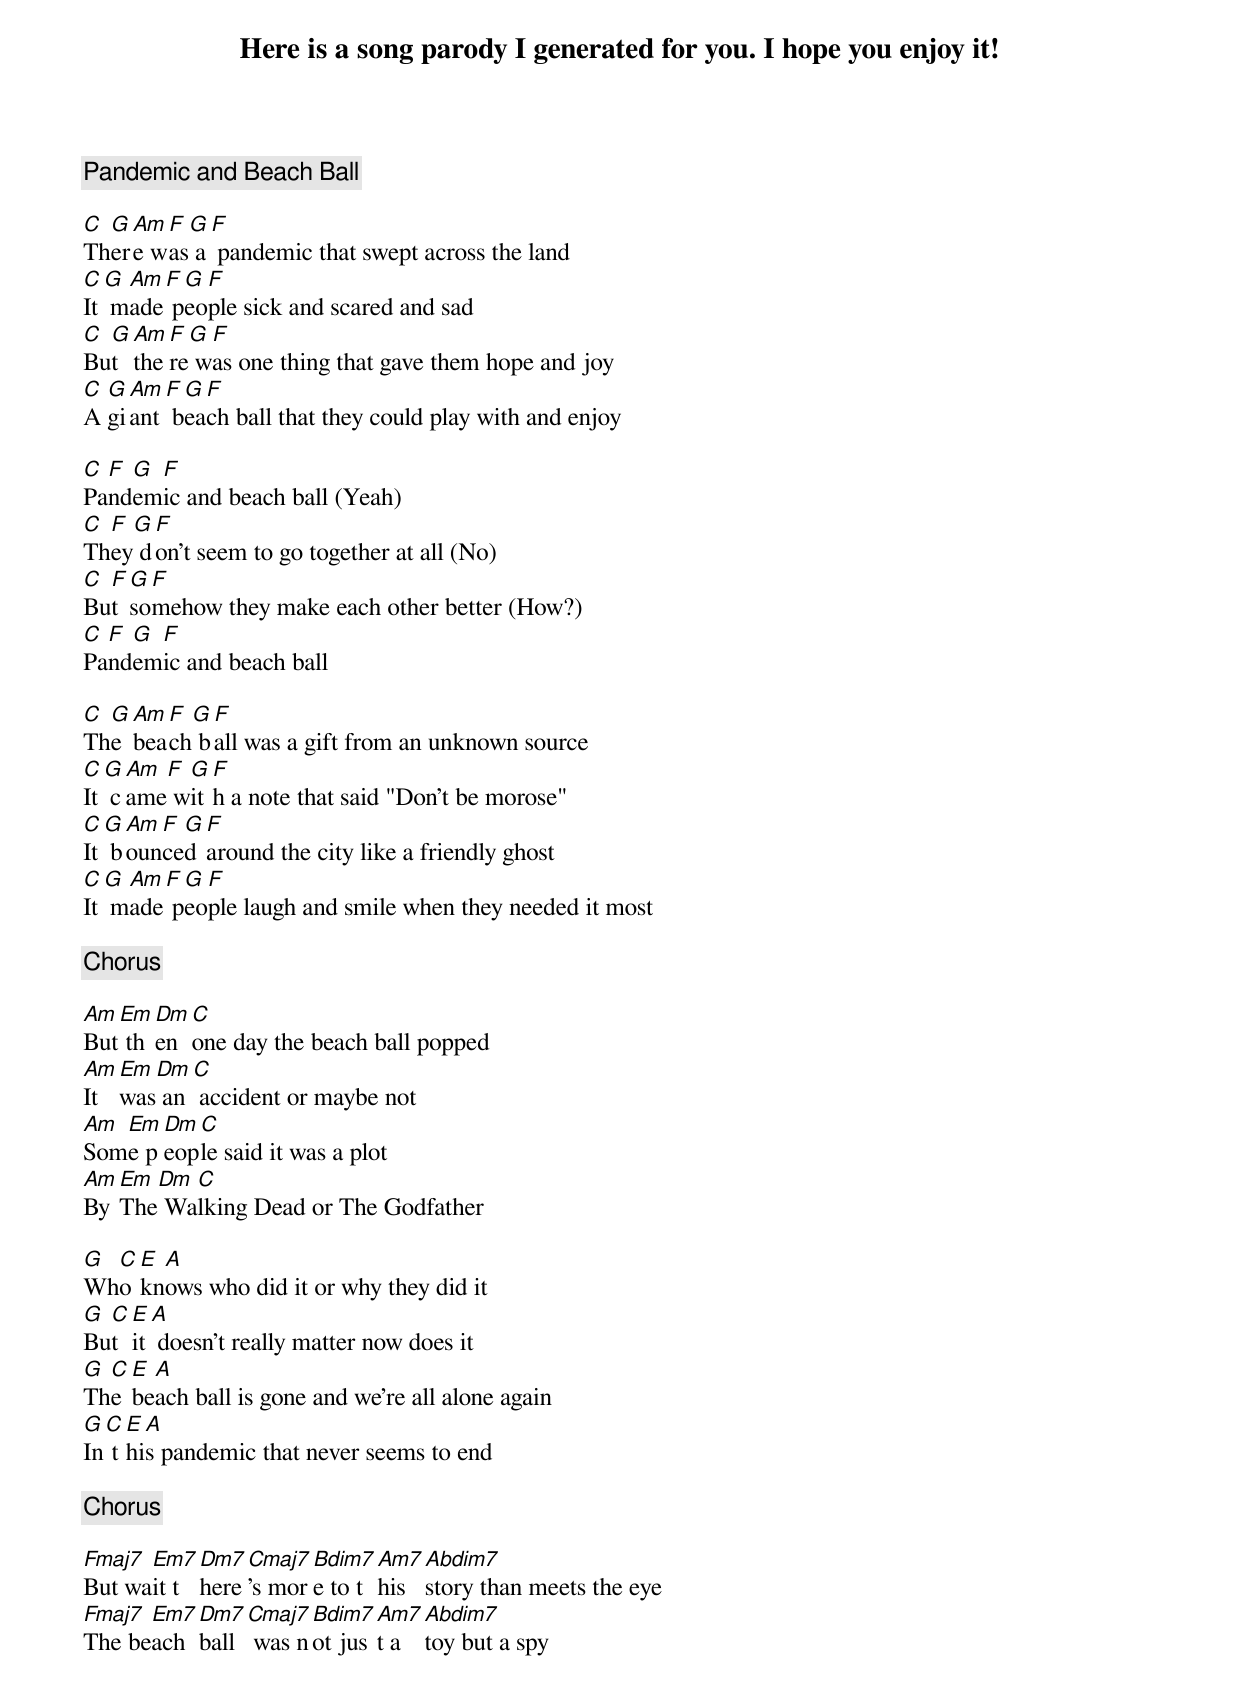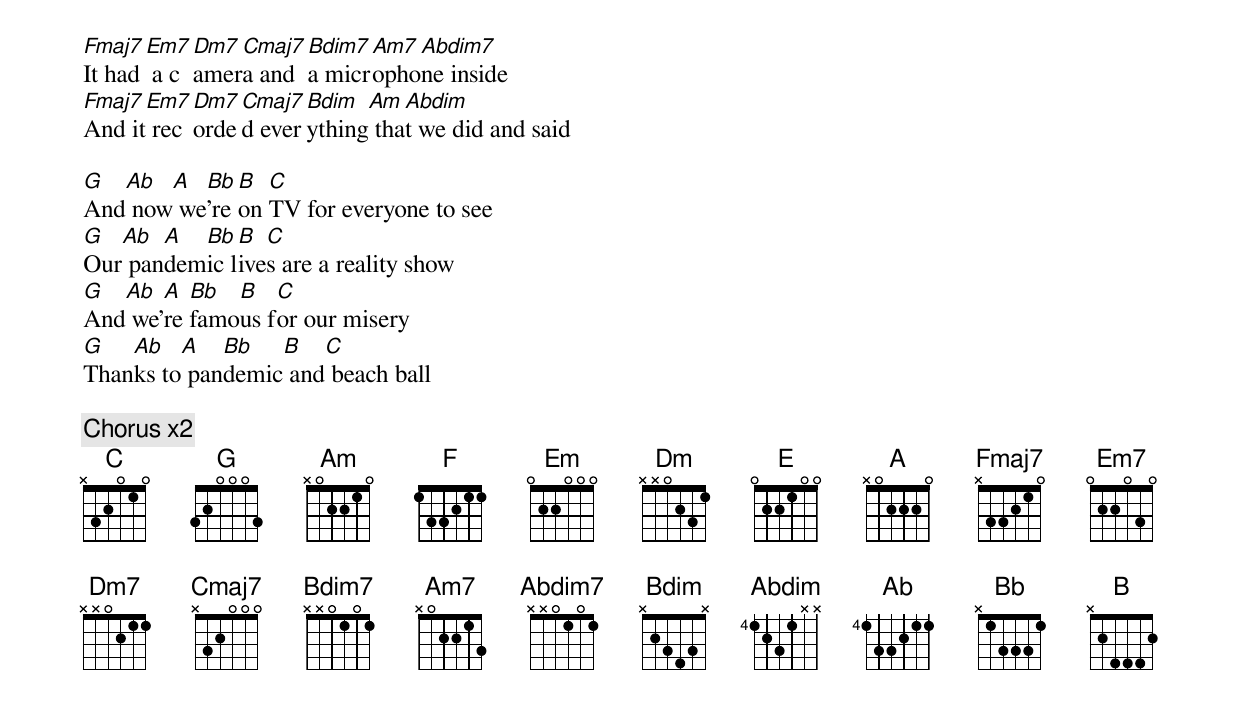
Here is a song parody I generated for you. I hope you enjoy it!

Pandemic and Beach Ball

C G Am F G F
There was a pandemic that swept across the land
C G Am F G F
It made people sick and scared and sad
C G Am F G F
But there was one thing that gave them hope and joy
C G Am F G F
A giant beach ball that they could play with and enjoy

C F G F
Pandemic and beach ball (Yeah)
C F G F
They don't seem to go together at all (No)
C F G F
But somehow they make each other better (How?)
C F G F
Pandemic and beach ball

C G Am F G F
The beach ball was a gift from an unknown source
C G Am F G F
It came with a note that said "Don't be morose"
C G Am F G F
It bounced around the city like a friendly ghost
C G Am F G F
It made people laugh and smile when they needed it most

[Chorus]

Am Em Dm C
But then one day the beach ball popped
Am Em Dm C
It was an accident or maybe not
Am Em Dm C
Some people said it was a plot
Am Em Dm C
By The Walking Dead or The Godfather

G C E A
Who knows who did it or why they did it
G C E A
But it doesn't really matter now does it
G C E A
The beach ball is gone and we're all alone again
G C E A
In this pandemic that never seems to end

[Chorus]

Fmaj7 Em7 Dm7 Cmaj7 Bdim7 Am7 Abdim7
But wait there's more to this story than meets the eye
Fmaj7 Em7 Dm7 Cmaj7 Bdim7 Am7 Abdim7
The beach ball was not just a toy but a spy
Fmaj7 Em7 Dm7 Cmaj7 Bdim7 Am7 Abdim7
It had a camera and a microphone inside
Fmaj7 Em7 Dm7 Cmaj7 Bdim  Am  Abdim
And it recorded everything that we did and said

G  Ab  A  Bb  B  C
And now we're on TV for everyone to see
G  Ab  A  Bb  B  C
Our pandemic lives are a reality show
G  Ab  A  Bb  B   C
And we're famous for our misery
G   Ab   A   Bb   B   C
Thanks to pandemic and beach ball

[Chorus x2]
